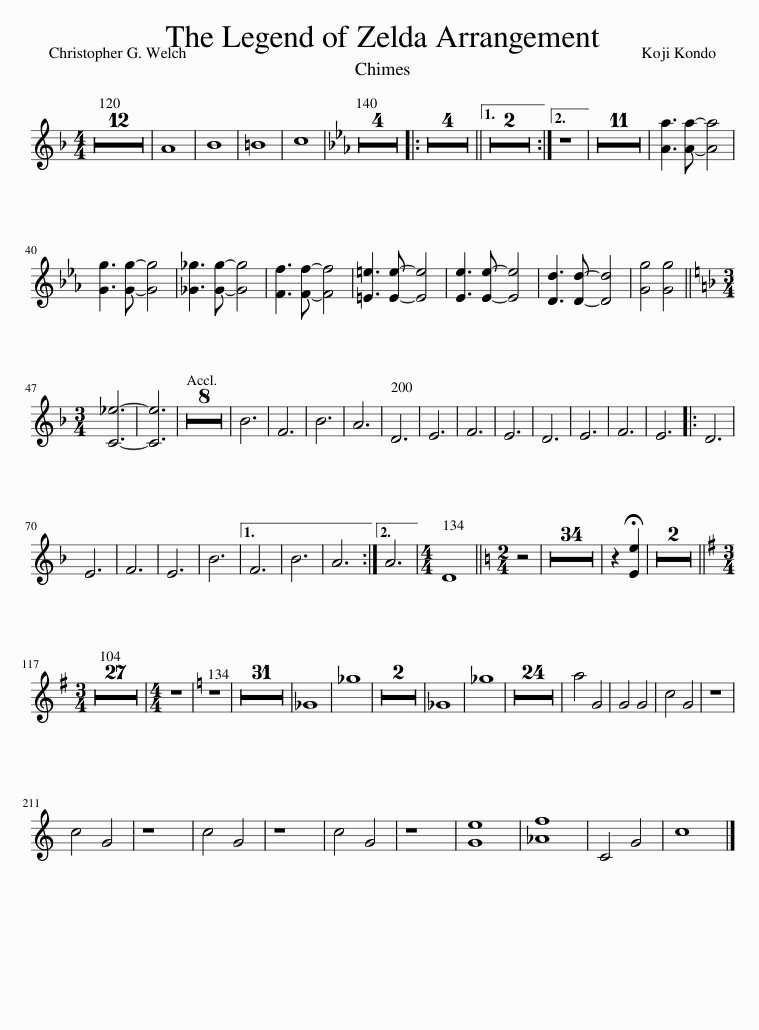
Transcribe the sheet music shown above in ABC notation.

X:1
L:1/8
M:4/4
I:linebreak $
K:F
V:1 treble
V:1
 z8 | z8 | z8 | z8 | z8 | %5
 z8 | z8 | z8 | z8 | z8 | %10
 z8 | z8 | A8 | B8 | =B8 | %15
 c8 |[K:Eb] z8 | z8 | z8 | z8 |: %20
 z8 | z8 | z8 | z8 ||1 z8 | %25
 z8 :|2 z8 || z8 | z8 | z8 | %30
 z8 | z8 | z8 | z8 | z8 | %35
 z8 | z8 | z8 | [Aa]3 [Aa]- [Aa]4 |$ [Gg]3 [Gg]- [Gg]4 | %40
 [_G_g]3 [Gg]- [Gg]4 | [Ff]3 [Ff]- [Ff]4 | [=E=e]3 [Ee]- [Ee]4 | [Ee]3 [Ee]- [Ee]4 | [Dd]3 [Dd]- [Dd]4 | %45
 [Gg]4 [Gg]4 ||$[K:F][M:3/4] [C_e]6- | [Ce]6 | z6 | z6 | %50
 z6 | z6 | z6 | z6 | z6 | %55
 z6 | B6 | F6 | B6 | A6 | %60
 D6 | E6 | F6 | E6 | D6 | %65
 E6 | F6 | E6 |: D6 |$ E6 | %70
 F6 | E6 | B6 |1 F6 | B6 | %75
 A6 :|2 A6 ||[M:4/4] D8 ||[M:2/4] z4 |[K:C] z4 | %80
 z4 | z4 | z4 | z4 | z4 | %85
 z4 | z4 | z4 | z4 | z4 | %90
 z4 | z4 | z4 | z4 | z4 | %95
 z4 | z4 | z4 | z4 | z4 | %100
 z4 | z4 | z4 | z4 | z4 | %105
 z4 | z4 | z4 | z4 | z4 | %110
 z4 | z4 | z4 | z2 !fermata![Ee]2 | z4 | %115
 z4 ||$[K:G][M:3/4] z6 | z6 | z6 | z6 | %120
 z6 | z6 | z6 | z6 | z6 | %125
 z6 | z6 | z6 | z6 | z6 | %130
 z6 | z6 | z6 | z6 | z6 | %135
 z6 | z6 | z6 | z6 | z6 | %140
 z6 | z6 | z6 |[M:4/4] z8 | z8 | %145
[K:C] z8 | z8 | z8 | z8 | z8 | %150
 z8 | z8 | z8 | z8 | z8 | %155
 z8 | z8 | z8 | z8 | z8 | %160
 z8 | z8 | z8 | z8 | z8 | %165
 z8 | z8 | z8 | z8 | z8 | %170
 z8 | z8 | z8 | z8 | z8 | %175
 z8 | _G8 | _g8 | z8 | z8 | %180
 _G8 | _g8 | z8 | z8 | z8 | %185
 z8 | z8 | z8 | z8 | z8 | %190
 z8 | z8 | z8 | z8 | z8 | %195
 z8 | z8 | z8 | z8 | z8 | %200
 z8 | z8 | z8 | z8 | z8 | %205
 z8 | a4 G4 | G4 G4 | c4 G4 | z8 |$ %210
 c4 G4 | z8 | c4 G4 | z8 | c4 G4 | %215
 z8 | [Ge]8 | [_Af]8 | C4 G4 | c8 |] %220
